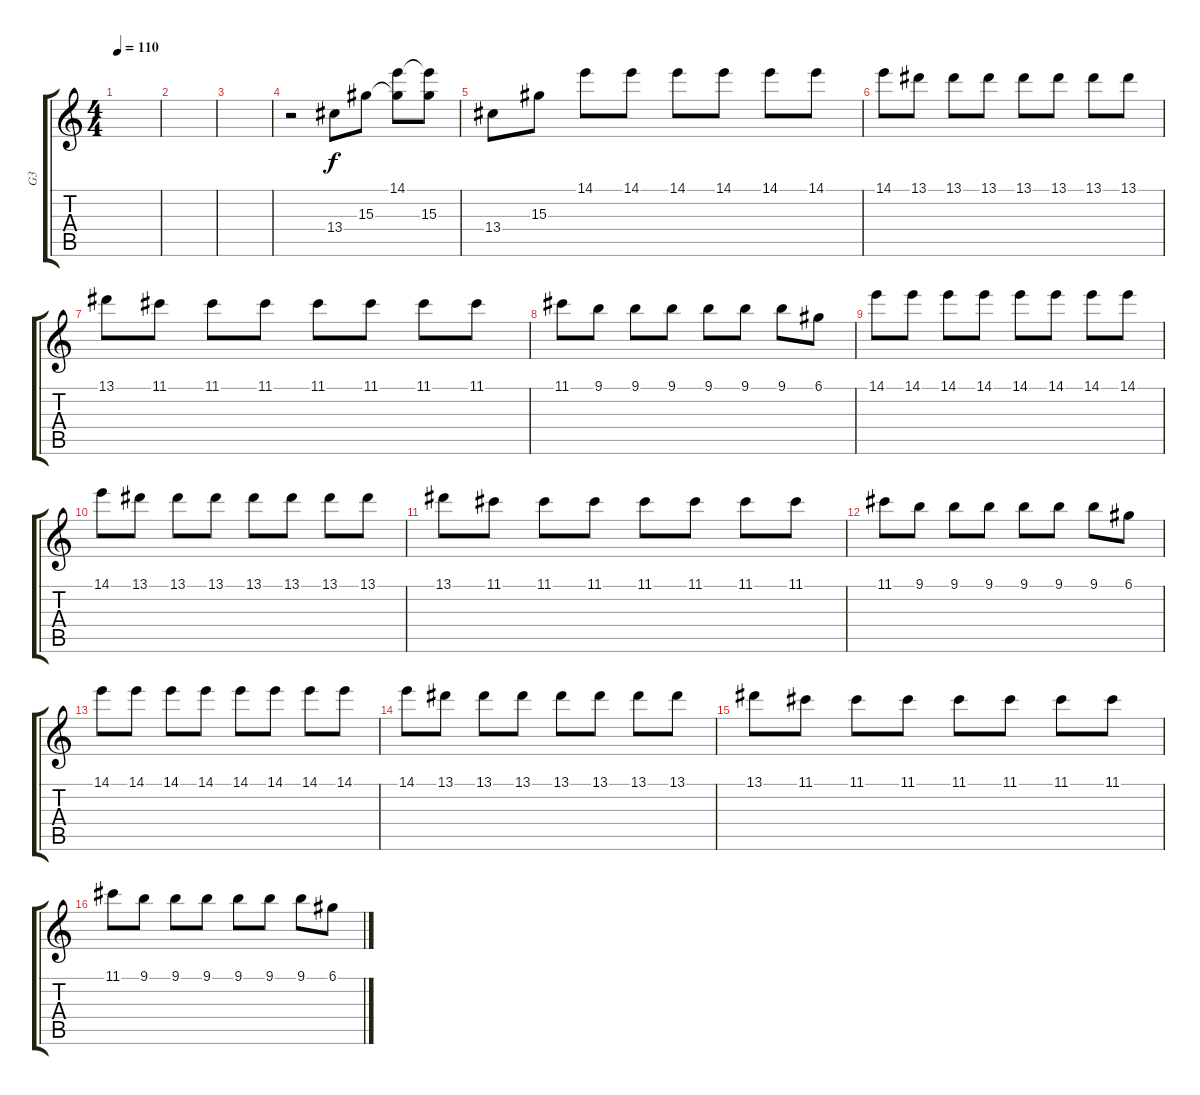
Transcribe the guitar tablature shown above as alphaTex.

\track ("G3" "G3") {instrument electricguitarclean}
\staff {score tabs}
\tuning (D4 A3 F3 C3 G2 D2) {hide}
\ts (4 4)
\tempo 110
\clef g2
\ks c
|
|
|
r.2{volume 12} 13.4.8 15.3.8 (14.1 15.3{t}).8 (14.1{t} 15.3).8 |
13.4.8 15.3.8 14.1.8 14.1.8 14.1.8 14.1.8 14.1.8 14.1.8 |
14.1.8 13.1.8 13.1.8 13.1.8 13.1.8 13.1.8 13.1.8 13.1.8 |
13.1.8 11.1.8 11.1.8 11.1.8 11.1.8 11.1.8 11.1.8 11.1.8 |
11.1.8 9.1.8 9.1.8 9.1.8 9.1.8 9.1.8 9.1.8 6.1.8 |
14.1.8 14.1.8 14.1.8 14.1.8 14.1.8 14.1.8 14.1.8 14.1.8 |
14.1.8 13.1.8 13.1.8 13.1.8 13.1.8 13.1.8 13.1.8 13.1.8 |
13.1.8 11.1.8 11.1.8 11.1.8 11.1.8 11.1.8 11.1.8 11.1.8 |
11.1.8 9.1.8 9.1.8 9.1.8 9.1.8 9.1.8 9.1.8 6.1.8 |
14.1.8 14.1.8 14.1.8 14.1.8 14.1.8 14.1.8 14.1.8 14.1.8 |
14.1.8 13.1.8 13.1.8 13.1.8 13.1.8 13.1.8 13.1.8 13.1.8 |
13.1.8 11.1.8 11.1.8 11.1.8 11.1.8 11.1.8 11.1.8 11.1.8 |
11.1.8 9.1.8 9.1.8 9.1.8 9.1.8 9.1.8 9.1.8 6.1.8
